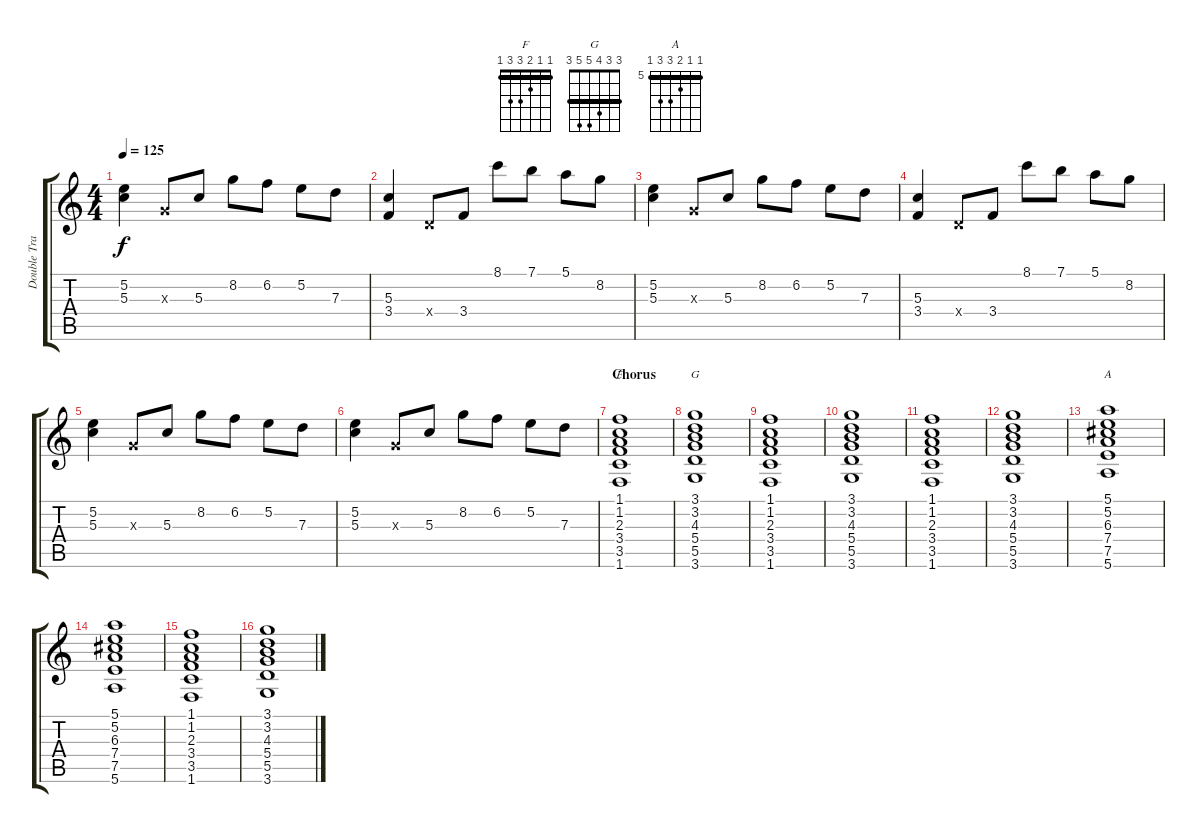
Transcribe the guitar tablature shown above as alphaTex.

\track ("Double Tracked Guitar" "Double Tra") {instrument overdrivenguitar}
\staff {score tabs}
\tuning (E4 B3 G3 D3 A2 E2) {hide}
\chord ("F" 1 1 2 3 3 1) {barre 1}
\chord ("G" 3 3 4 5 5 3) {barre 3}
\chord ("A" 5 5 6 7 7 5) {firstfret 5 barre 5}
\ts (4 4)
\tempo 125
\clef g2
\ks c
(5.2 5.3).4{dy f} 0.3{x}.8 5.3.8 8.2.8 6.2.8 5.2.8 7.3.8 |
(5.3 3.4).4 0.4{x}.8 3.4.8 8.1.8 7.1.8 5.1.8 8.2.8 |
(5.2 5.3).4 0.3{x}.8 5.3.8 8.2.8 6.2.8 5.2.8 7.3.8 |
(5.3 3.4).4 0.4{x}.8 3.4.8 8.1.8 7.1.8 5.1.8 8.2.8 |
(5.2 5.3).4 0.3{x}.8 5.3.8 8.2.8 6.2.8 5.2.8 7.3.8 |
(5.2 5.3).4 0.3{x}.8 5.3.8 8.2.8 6.2.8 5.2.8 7.3.8 |
\section ("" "Chorus")
(1.1 1.2 2.3 3.4 3.5 1.6).1{ch "F"} |
(3.1 3.2 4.3 5.4 5.5 3.6).1{ch "G"} |
(1.1 1.2 2.3 3.4 3.5 1.6).1 |
(3.1 3.2 4.3 5.4 5.5 3.6).1 |
(1.1 1.2 2.3 3.4 3.5 1.6).1 |
(3.1 3.2 4.3 5.4 5.5 3.6).1 |
(5.1 5.2 6.3 7.4 7.5 5.6).1{ch "A"} |
(5.1 5.2 6.3 7.4 7.5 5.6).1 |
(1.1 1.2 2.3 3.4 3.5 1.6).1 |
(3.1 3.2 4.3 5.4 5.5 3.6).1
